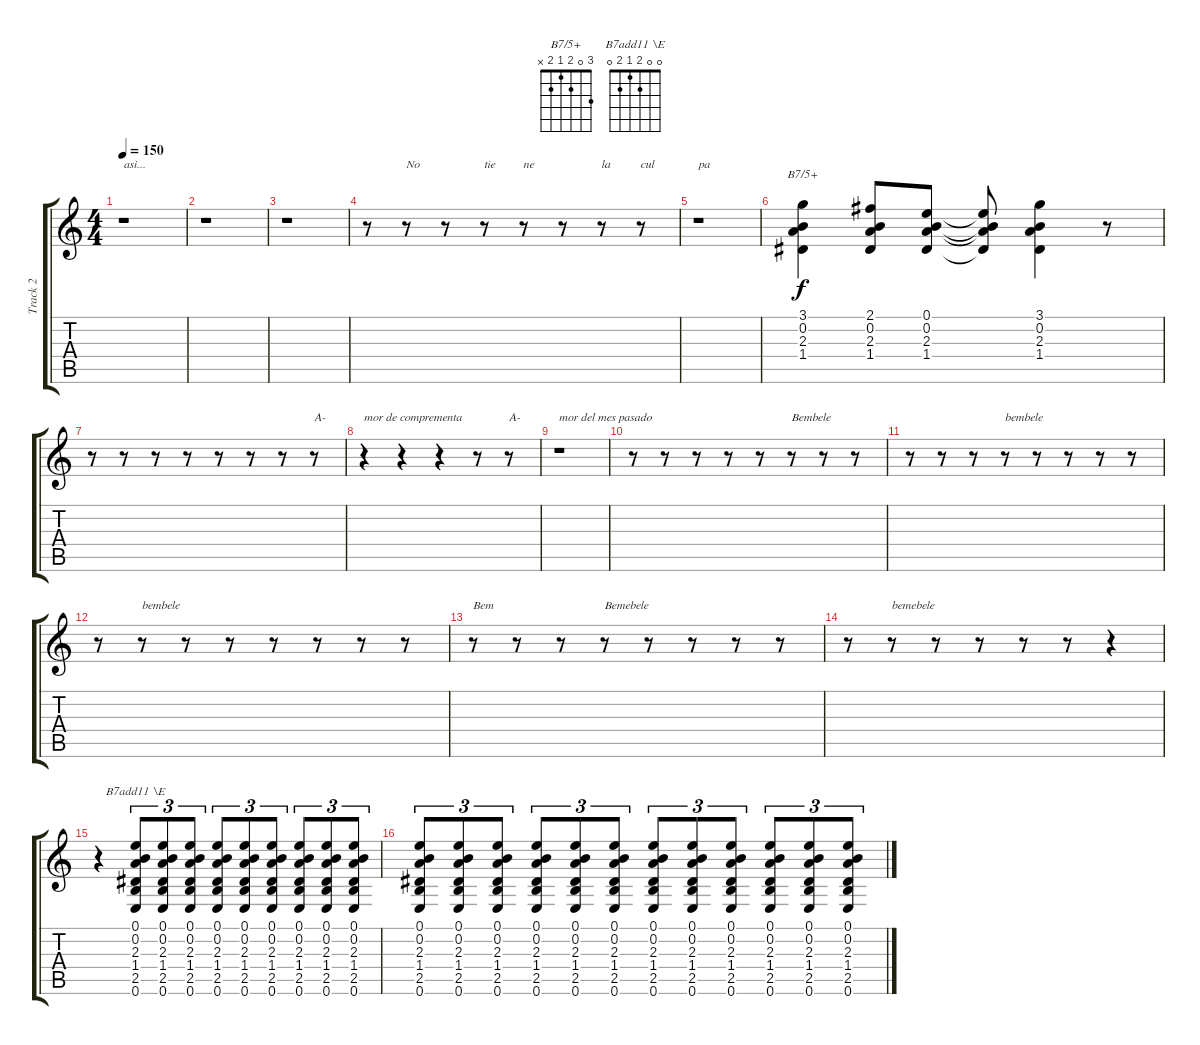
\track ("Track 2" "Track 2") {instrument acousticguitarsteel}
\staff {score tabs}
\tuning (E4 B3 G3 D3 A2 E2) {hide}
\chord ("B7/5+" 3 0 2 1 2 x)
\chord ("B7add11 \\E" 0 0 2 1 2 0)
\ts (4 4)
\tempo 150
\clef g2
\ks c
r.1{txt "asi..." dy f} |
r.1 |
r.1 |
r.8 r.8{txt "No"} r.8 r.8{txt "tie"} r.8{txt "ne"} r.8 r.8{txt "la"} r.8{txt "cul"} |
r.1{txt "pa"} |
(3.1 0.2 2.3 1.4).4{ch "B7/5+"} (2.1 0.2 2.3 1.4).8 (0.1 0.2 2.3 1.4).8 (0.1{t} 0.2{t} 2.3{t} 1.4{t}).8 (3.1 0.2 2.3 1.4).4 r.8 |
r.8 r.8 r.8 r.8 r.8 r.8 r.8 r.8{txt "A-"} |
r.4{txt "mor de comprementa"} r.4 r.4 r.8 r.8{txt "A-"} |
r.1{txt "mor del mes pasado"} |
r.8 r.8 r.8 r.8 r.8 r.8{txt "Bembele"} r.8 r.8 |
r.8 r.8 r.8 r.8{txt "bembele"} r.8 r.8 r.8 r.8 |
r.8 r.8{txt "bembele"} r.8 r.8 r.8 r.8 r.8 r.8 |
r.8{txt "Bem"} r.8 r.8 r.8{txt "Bemebele"} r.8 r.8 r.8 r.8 |
r.8 r.8{txt "bemebele"} r.8 r.8 r.8 r.8 r.4 |
r.4 (0.1 0.2 2.3 1.4 2.5 0.6).8{tu (3 2) ch "B7add11 \\E"} (0.1 0.2 2.3 1.4 2.5 0.6).8{tu (3 2)} (0.1 0.2 2.3 1.4 2.5 0.6).8{tu (3 2)} (0.1 0.2 2.3 1.4 2.5 0.6).8{tu (3 2)} (0.1 0.2 2.3 1.4 2.5 0.6).8{tu (3 2)} (0.1 0.2 2.3 1.4 2.5 0.6).8{tu (3 2)} (0.1 0.2 2.3 1.4 2.5 0.6).8{tu (3 2)} (0.1 0.2 2.3 1.4 2.5 0.6).8{tu (3 2)} (0.1 0.2 2.3 1.4 2.5 0.6).8{tu (3 2)} |
(0.1 0.2 2.3 1.4 2.5 0.6).8{tu (3 2)} (0.1 0.2 2.3 1.4 2.5 0.6).8{tu (3 2)} (0.1 0.2 2.3 1.4 2.5 0.6).8{tu (3 2)} (0.1 0.2 2.3 1.4 2.5 0.6).8{tu (3 2)} (0.1 0.2 2.3 1.4 2.5 0.6).8{tu (3 2)} (0.1 0.2 2.3 1.4 2.5 0.6).8{tu (3 2)} (0.1 0.2 2.3 1.4 2.5 0.6).8{tu (3 2)} (0.1 0.2 2.3 1.4 2.5 0.6).8{tu (3 2)} (0.1 0.2 2.3 1.4 2.5 0.6).8{tu (3 2)} (0.1 0.2 2.3 1.4 2.5 0.6).8{tu (3 2)} (0.1 0.2 2.3 1.4 2.5 0.6).8{tu (3 2)} (0.1 0.2 2.3 1.4 2.5 0.6).8{tu (3 2)}
